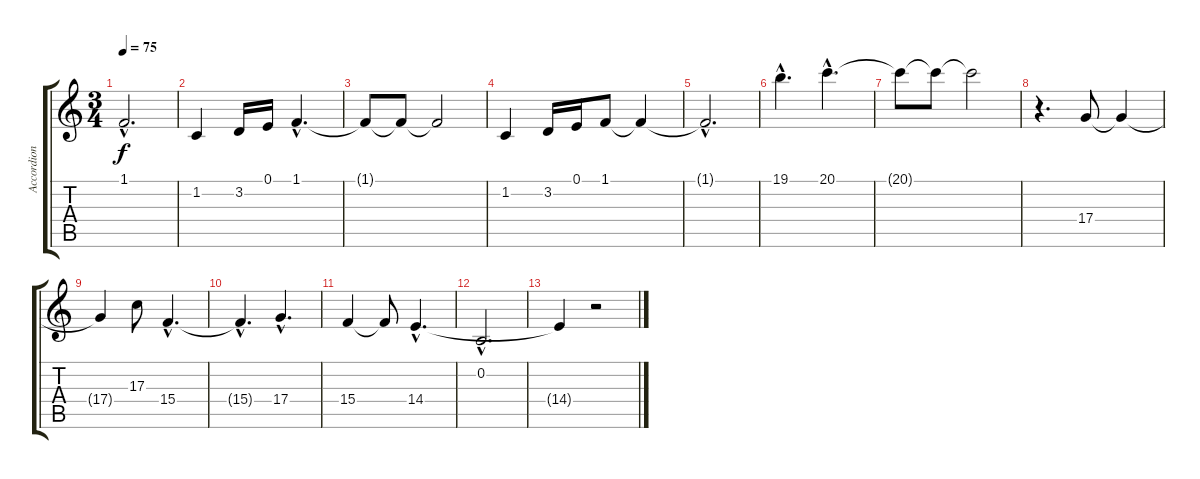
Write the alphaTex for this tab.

\track ("Accordion" "Accordion") {instrument accordion}
\staff {score tabs}
\tuning (E4 B3 G3 D3 A2 E2) {hide}
\ts (3 4)
\tempo 75
\clef g2
\ks c
1.1{hac t}.2{d dy f} |
1.2.4 3.2.16 0.1.16 1.1{hac}.4{d} |
1.1{t}.8 1.1{t}.8 1.1{t}.2 |
1.2.4 3.2.16 0.1.16 1.1.8 1.1{t}.4 |
1.1{hac t}.2{d} |
19.1{hac}.4{d} 20.1{hac}.4{d} |
20.1{t}.8 20.1{t}.8 20.1{t}.2 |
r.4{d} 17.4.8 17.4{t}.4 |
17.4{t}.4 17.3.8 15.4{hac}.4{d} |
15.4{hac t}.4{d} 17.4{hac}.4{d} |
15.4.4 15.4{t}.8 14.4{hac}.4{d} |
0.2{hac}.2{d} |
14.4{t}.4 r.2
